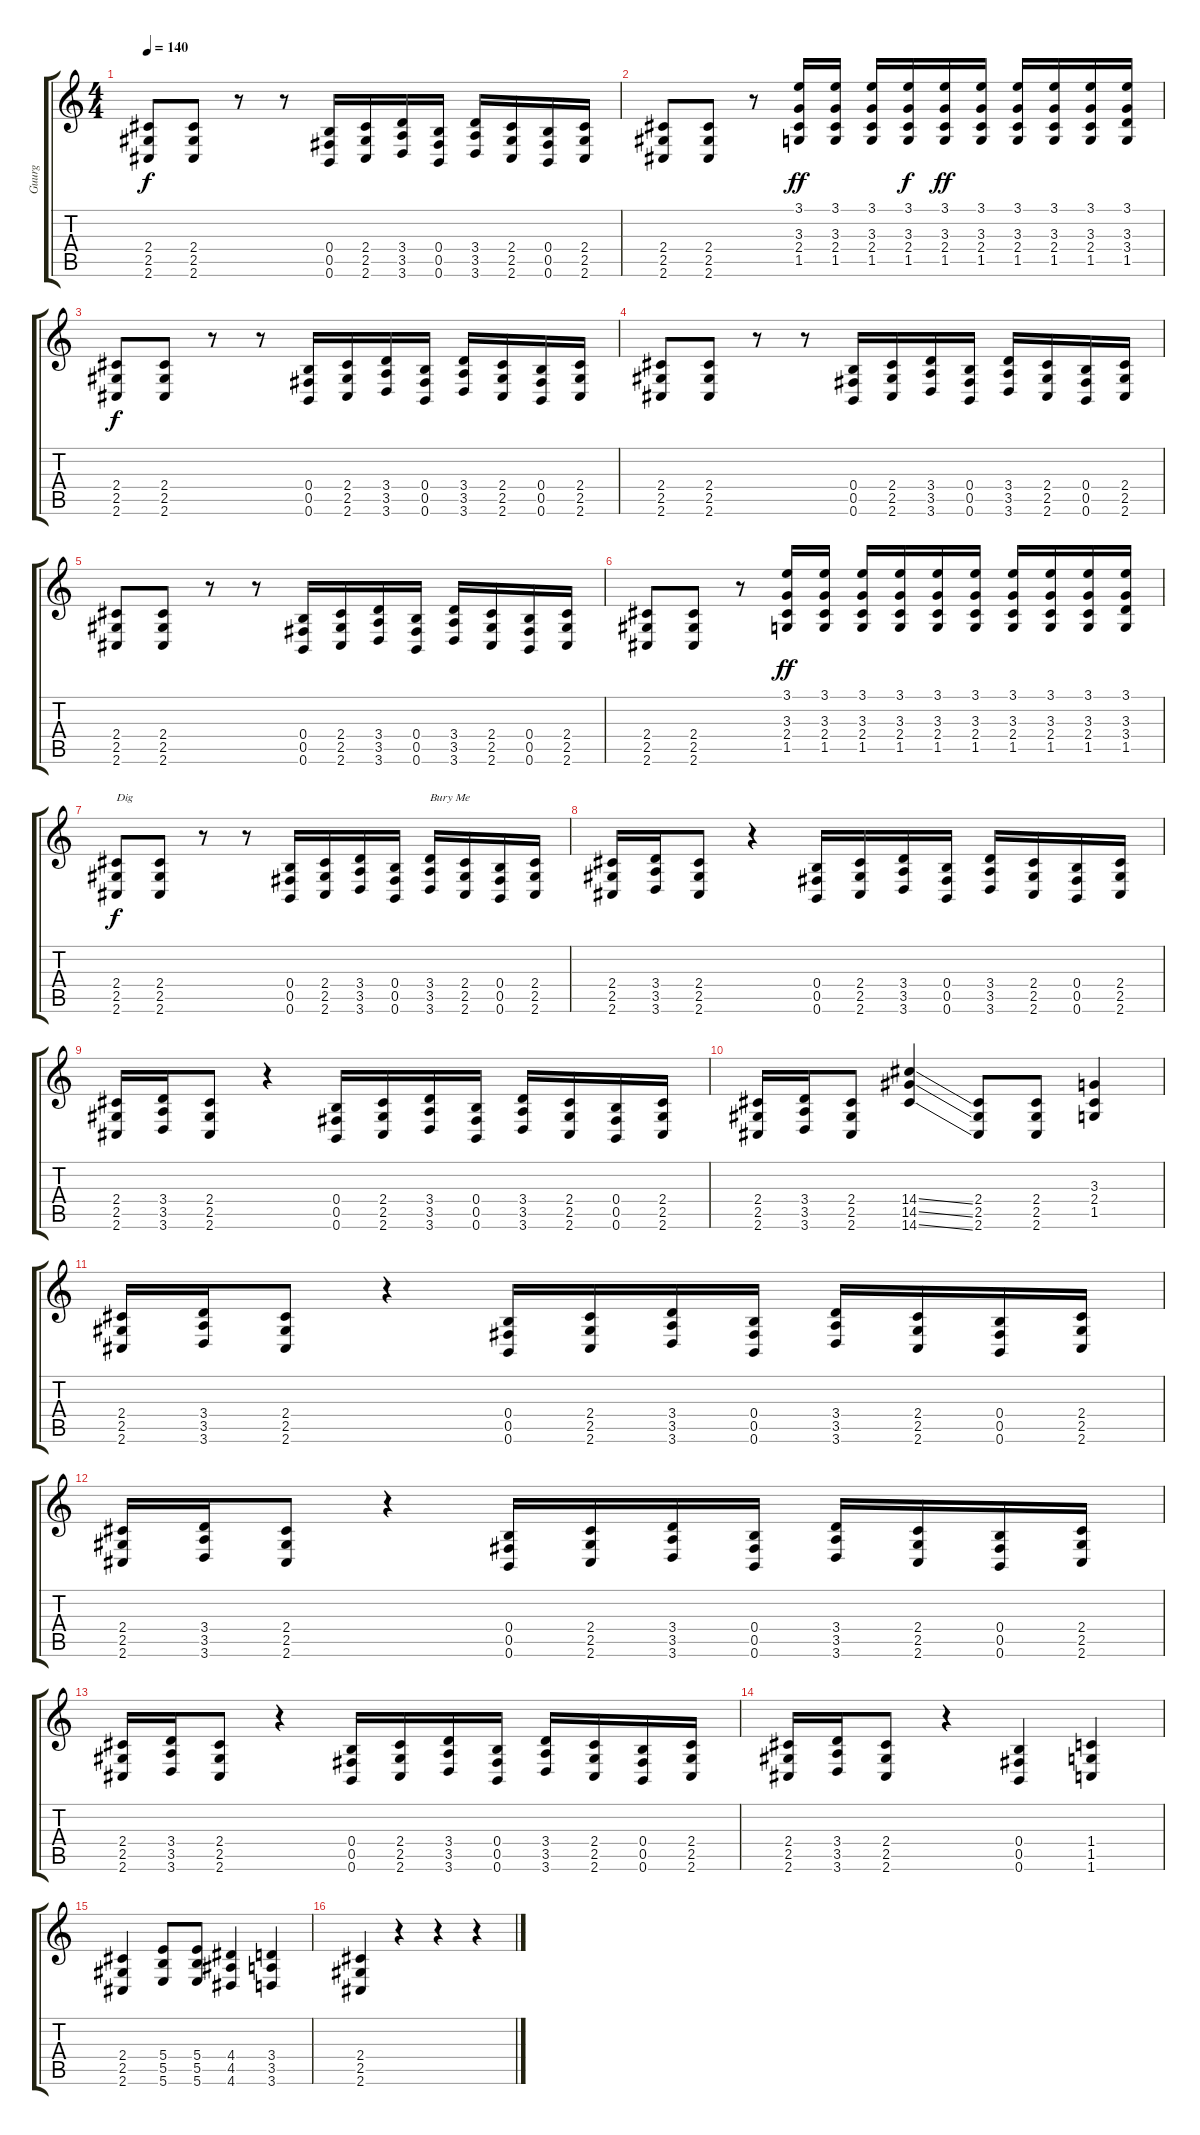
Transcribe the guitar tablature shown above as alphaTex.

\track ("Guurg" "Guurg") {instrument distortionguitar}
\staff {score tabs}
\tuning (Db4 Ab3 E3 B2 Gb2 B1) {hide}
\ts (4 4)
\tempo 140
\clef g2
\ks c
(2.4 2.5 2.6).8{dy f} (2.4 2.5 2.6).8 r.8 r.8 (0.4 0.5 0.6).16 (2.4 2.5 2.6).16 (3.4 3.5 3.6).16 (0.4 0.5 0.6).16 (3.4 3.5 3.6).16 (2.4 2.5 2.6).16 (0.4 0.5 0.6).16 (2.4 2.5 2.6).16 |
(2.4 2.5 2.6).8 (2.4 2.5 2.6).8 r.8 (3.1 3.3 2.4 1.5).16{dy ff} (3.1 3.3 2.4 1.5).16 (3.1 3.3 2.4 1.5).16 (3.1 3.3 2.4 1.5).16{dy f} (3.1 3.3 2.4 1.5).16{dy ff} (3.1 3.3 2.4 1.5).16 (3.1 3.3 2.4 1.5).16 (3.1 3.3 2.4 1.5).16 (3.1 3.3 2.4 1.5).16 (3.1 3.3 3.4 1.5).16 |
(2.4 2.5 2.6).8{dy f} (2.4 2.5 2.6).8 r.8 r.8 (0.4 0.5 0.6).16 (2.4 2.5 2.6).16 (3.4 3.5 3.6).16 (0.4 0.5 0.6).16 (3.4 3.5 3.6).16 (2.4 2.5 2.6).16 (0.4 0.5 0.6).16 (2.4 2.5 2.6).16 |
(2.4 2.5 2.6).8 (2.4 2.5 2.6).8 r.8 r.8 (0.4 0.5 0.6).16 (2.4 2.5 2.6).16 (3.4 3.5 3.6).16 (0.4 0.5 0.6).16 (3.4 3.5 3.6).16 (2.4 2.5 2.6).16 (0.4 0.5 0.6).16 (2.4 2.5 2.6).16 |
(2.4 2.5 2.6).8 (2.4 2.5 2.6).8 r.8 r.8 (0.4 0.5 0.6).16 (2.4 2.5 2.6).16 (3.4 3.5 3.6).16 (0.4 0.5 0.6).16 (3.4 3.5 3.6).16 (2.4 2.5 2.6).16 (0.4 0.5 0.6).16 (2.4 2.5 2.6).16 |
(2.4 2.5 2.6).8 (2.4 2.5 2.6).8 r.8 (3.1 3.3 2.4 1.5).16{dy ff} (3.1 3.3 2.4 1.5).16 (3.1 3.3 2.4 1.5).16 (3.1 3.3 2.4 1.5).16 (3.1 3.3 2.4 1.5).16 (3.1 3.3 2.4 1.5).16 (3.1 3.3 2.4 1.5).16 (3.1 3.3 2.4 1.5).16 (3.1 3.3 2.4 1.5).16 (3.1 3.3 3.4 1.5).16 |
(2.4 2.5 2.6).8{txt "Dig" dy f} (2.4 2.5 2.6).8 r.8 r.8 (0.4 0.5 0.6).16 (2.4 2.5 2.6).16 (3.4 3.5 3.6).16 (0.4 0.5 0.6).16 (3.4 3.5 3.6).16{txt "Bury Me"} (2.4 2.5 2.6).16 (0.4 0.5 0.6).16 (2.4 2.5 2.6).16 |
(2.4 2.5 2.6).16 (3.4 3.5 3.6).16 (2.4 2.5 2.6).8 r.4 (0.4 0.5 0.6).16 (2.4 2.5 2.6).16 (3.4 3.5 3.6).16 (0.4 0.5 0.6).16 (3.4 3.5 3.6).16 (2.4 2.5 2.6).16 (0.4 0.5 0.6).16 (2.4 2.5 2.6).16 |
(2.4 2.5 2.6).16 (3.4 3.5 3.6).16 (2.4 2.5 2.6).8 r.4 (0.4 0.5 0.6).16 (2.4 2.5 2.6).16 (3.4 3.5 3.6).16 (0.4 0.5 0.6).16 (3.4 3.5 3.6).16 (2.4 2.5 2.6).16 (0.4 0.5 0.6).16 (2.4 2.5 2.6).16 |
(2.4 2.5 2.6).16 (3.4 3.5 3.6).16 (2.4 2.5 2.6).8 (14.4{ss} 14.5{ss} 14.6{ss}).4 (2.4 2.5 2.6).8 (2.4 2.5 2.6).8 (3.3 2.4 1.5).4 |
(2.4 2.5 2.6).16 (3.4 3.5 3.6).16 (2.4 2.5 2.6).8 r.4 (0.4 0.5 0.6).16 (2.4 2.5 2.6).16 (3.4 3.5 3.6).16 (0.4 0.5 0.6).16 (3.4 3.5 3.6).16 (2.4 2.5 2.6).16 (0.4 0.5 0.6).16 (2.4 2.5 2.6).16 |
(2.4 2.5 2.6).16 (3.4 3.5 3.6).16 (2.4 2.5 2.6).8 r.4 (0.4 0.5 0.6).16 (2.4 2.5 2.6).16 (3.4 3.5 3.6).16 (0.4 0.5 0.6).16 (3.4 3.5 3.6).16 (2.4 2.5 2.6).16 (0.4 0.5 0.6).16 (2.4 2.5 2.6).16 |
(2.4 2.5 2.6).16 (3.4 3.5 3.6).16 (2.4 2.5 2.6).8 r.4 (0.4 0.5 0.6).16 (2.4 2.5 2.6).16 (3.4 3.5 3.6).16 (0.4 0.5 0.6).16 (3.4 3.5 3.6).16 (2.4 2.5 2.6).16 (0.4 0.5 0.6).16 (2.4 2.5 2.6).16 |
(2.4 2.5 2.6).16 (3.4 3.5 3.6).16 (2.4 2.5 2.6).8 r.4 (0.4 0.5 0.6).4 (1.4 1.5 1.6).4 |
(2.4 2.5 2.6).4 (5.4 5.5 5.6).8 (5.4 5.5 5.6).8 (4.4 4.5 4.6).4 (3.4 3.5 3.6).4 |
(2.4 2.5 2.6).4 r.4 r.4 r.4
